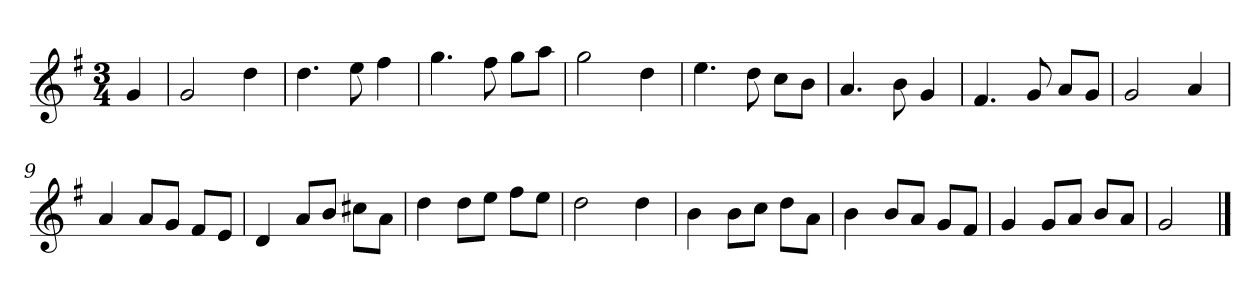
**kern
*part1
*staff1
*k[f#]
*M3/4
*MM120
=
4g
=1
2g
4dd
=2
4.dd
8ee
4ff#
=3
4.gg
8ff#
8ggL
8aaJ
=4
2gg
4dd
=5
4.ee
8dd
8ccL
8bJ
=6
4.a
8b
4g
=7
4.f#
8g
8aL
8gJ
=8
2g
4a
=9
4a
8aL
8gJ
8f#L
8eJ
=10
4d
8aL
8bJ
8cc#XL
8aJ
=11
4dd
8ddL
8eeJ
8ff#L
8eeJ
=12
2dd
4dd
=13
4b
8bL
8ccJ
8ddL
8aJ
=14
4b
8bL
8aJ
8gL
8f#J
=15
4g
8gL
8aJ
8bL
8aJ
=16
2g
==
*-
